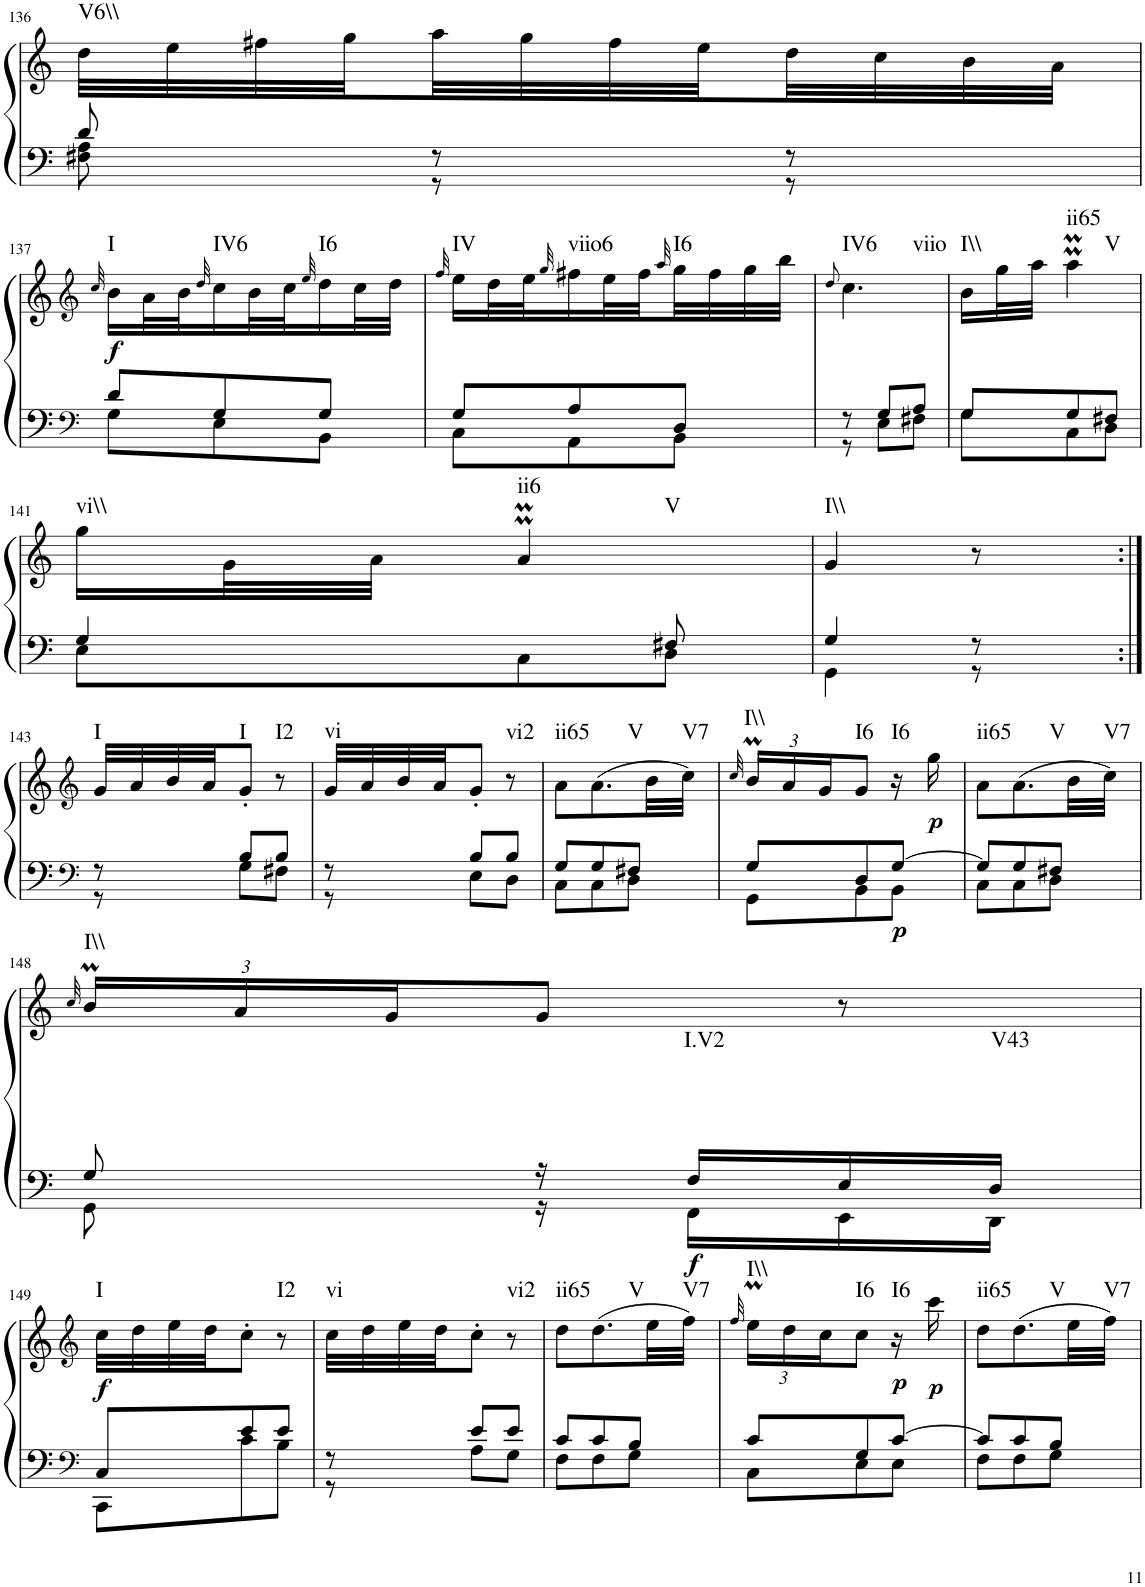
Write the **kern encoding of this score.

**kern	**kern	**dynam	**harte
*part1	*part1	*part1	*part1
*staff2	*staff1	*staff1/2	*
*I"unbenannt	*	*	*
!!LO:PB:g=z
*clefF4	*clefG2	*	*
*k[]	*k[]	*	*
*M3/8	*M3/8	*	*
=136	=136	=136	=136
*^	*	*	*
!	!	!	!	!LO:H:kt=V6\\
8d/	8F#X\ 8A\	32dd\LLL	.	N
.	.	32ee\	.	.
.	.	32ff#X\	.	.
.	.	32gg\	.	.
8r	8r	32aa\	.	.
.	.	32gg\	.	.
.	.	32ff#\	.	.
.	.	32ee\	.	.
8r	8r	32dd\	.	.
.	.	32cc\	.	.
.	.	32b\	.	.
.	.	32a\JJJ	.	.
!!LO:LB:g=z
=137	=137	=137	=137	=137
*clefF4	*	*clefG2	*	*
.	.	32qcc/	.	.
!	!	!	!LO:DY:b	!LO:H:kt=I
8d/L	8G\L	16b\LL	f	N
.	.	32a\L	.	.
.	.	32b\J	.	.
.	.	32qdd/	.	.
!	!	!	!	!LO:H:kt=IV6
8G/	8E\	16cc\	.	N
.	.	32b\L	.	.
.	.	32cc\J	.	.
.	.	32qee/	.	.
!	!	!	!	!LO:H:kt=I6
8G/J	8BB\J	16dd\	.	N
.	.	32cc\L	.	.
.	.	32dd\JJJ	.	.
=138	=138	=138	=138	=138
.	.	32qff/	.	.
!	!	!	!	!LO:H:kt=IV
8G/L	8C\L	16ee\LL	.	N
.	.	32dd\L	.	.
.	.	32ee\J	.	.
.	.	32qgg/	.	.
!	!	!	!	!LO:H:kt=viio6
8A/	8AA\	16ff#X\	.	N
.	.	32ee\L	.	.
.	.	32ff#\	.	.
.	.	32qaa/	.	.
!	!	!	!	!LO:H:kt=I6
8D/J	8BB\J	32gg\	.	N
.	.	32ff#\	.	.
.	.	32gg\	.	.
.	.	32bb\JJJ	.	.
=139	=139	=139	=139	=139
.	.	8qdd/	.	.
!	!	!	!	!LO:H:n=1:kt=IV6
!	!	!	!	!LO:H:n=2:kt=viio
8r	8r	4.cc\	.	N N
8G/L	8E\L	.	.	.
8A/J	8F#X\J	.	.	.
=140	=140	=140	=140	=140
!	!	!	!	!LO:H:kt=I\\
8G/L	8G\L	16b\LL	.	N
.	.	32gg\L	.	.
.	.	32aa\JJJ	.	.
!	!	!	!	!LO:H:n=1:kt=ii65
!	!	!	!	!LO:H:n=2:kt=V
8G/	8C\	4aaMM\	.	N N
8F#X/J	8D\J	.	.	.
!!LO:LB:g=z
=141	=141	=141	=141	=141
!	!	!	!	!LO:H:kt=vi\\
4G/	8E\L	16gg\LL	.	N
.	.	32g\L	.	.
.	.	32a\JJJ	.	.
!	!	!	!	!LO:H:n=1:kt=ii6
!	!	!	!	!LO:H:n=2:kt=V
.	8C\	4aMM/	.	N N
8F#X/	8D\J	.	.	.
=142	=142	=142	=142	=142
!	!	!	!	!LO:H:kt=I\\
4G/	4GG\	4g/	.	N
8r	8r	8r	.	.
!!LO:LB:g=z
=143:|!	=143:|!	=143:|!	=143:|!	=143:|!
*clefF4	*	*clefG2	*	*
!	!	!	!	!LO:H:kt=I
8r	8r	32g/LLL	.	N
.	.	32a/	.	.
.	.	32b/	.	.
.	.	32a/JJ	.	.
!	!	!	!	!LO:H:kt=I
8B/L	8G\L	8g'/J	.	N
!	!	!	!	!LO:H:kt=I2
8B/J	8F#X\J	8r	.	N
=144	=144	=144	=144	=144
!	!	!	!	!LO:H:kt=vi
8r	8r	32g/LLL	.	N
.	.	32a/	.	.
.	.	32b/	.	.
.	.	32a/JJ	.	.
8B/L	8E\L	8g'/J	.	.
!	!	!	!	!LO:H:kt=vi2
8B/J	8D\J	8r	.	N
=145	=145	=145	=145	=145
!	!	!	!	!LO:H:kt=ii65
8G/L	8C\L	8a\L	.	N
!	!	!	!	!LO:H:kt=V
8G/	8C\	(8.a\	.	N
8F#X/J	8D\J	.	.	.
.	.	32b\LL	.	.
!	!	!	!	!LO:H:kt=V7
.	.	32cc\JJJ)	.	N
=146	=146	=146	=146	=146
.	.	32qcc/	.	.
*	*	*Xbrackettup	*	*
!	!	!	!	!LO:H:kt=I\\
8G/L	8GG\L	24bm/LL	.	N
.	.	24a/	.	.
.	.	24g/J	.	.
!	!	!	!	!LO:H:kt=I6
8D/	8BB\	8g/J	.	N
!	!	!	!LO:DY:b=2	!LO:H:kt=I6
[8G/J	8BB\J	16r	p	N
!	!	!	!LO:DY:b	!
.	.	16gg\	p	.
=147	=147	=147	=147	=147
!	!	!	!	!LO:H:kt=ii65
8G/L]	8C\L	8a\L	.	N
!	!	!	!	!LO:H:kt=V
8G/	8C\	(8.a\	.	N
8F#X/J	8D\J	.	.	.
.	.	32b\LL	.	.
!	!	!	!	!LO:H:kt=V7
.	.	32cc\JJJ)	.	N
!!LO:LB:g=z
=148	=148	=148	=148	=148
.	.	32qcc/	.	.
!	!	!	!	!LO:H:kt=I\\
*	*	*^	*	*
*	*	*	*^	*	*
8G/	8GG\	24bm/LL	8.ryy	4ryy	.	N
.	.	24a/	.	.	.	.
.	.	24g/J	.	.	.	.
16r	16r	8g/J	.	.	.	.
!	!	!	!	!	!LO:DY:b=2	!LO:H:kt=I.V2
16F/LL	16FF\LL	.	8.ryy	.	f	N
16E/	16EE\	8r	.	16ryy	.	.
!	!	!	!	!	!	!LO:H:kt=V43
16D/JJ	16DD\JJ	.	.	16ryy	.	N
*	*	*v	*v	*v	*	*
!!LO:LB:g=z
=149	=149	=149	=149	=149
*clefF4	*	*clefG2	*	*
*	*	*^	*	*
*	*	*	*^	*	*
!	!	!	!	!	!LO:DY:b	!LO:H:kt=I
*	*	*v	*v	*v	*	*
8C/L	8CC\L	32cc\LLL	f	N
.	.	32dd\	.	.
.	.	32ee\	.	.
.	.	32dd\JJ	.	.
8e/	8c\	8cc'\J	.	.
!	!	!	!	!LO:H:kt=I2
8e/J	8B\J	8r	.	N
=150	=150	=150	=150	=150
!	!	!	!	!LO:H:kt=vi
8r	8r	32cc\LLL	.	N
.	.	32dd\	.	.
.	.	32ee\	.	.
.	.	32dd\JJ	.	.
8e/L	8A\L	8cc'\J	.	.
!	!	!	!	!LO:H:kt=vi2
8e/J	8G\J	8r	.	N
=151	=151	=151	=151	=151
!	!	!	!	!LO:H:kt=ii65
8c/L	8F\L	8dd\L	.	N
!	!	!	!	!LO:H:kt=V
8c/	8F\	(8.dd\	.	N
8B/J	8G\J	.	.	.
.	.	32ee\LL	.	.
!	!	!	!	!LO:H:kt=V7
.	.	32ff\JJJ)	.	N
=152	=152	=152	=152	=152
.	.	32qff/	.	.
!	!	!	!	!LO:H:kt=I\\
8c/L	8C\L	24eem\LL	.	N
.	.	24dd\	.	.
.	.	24cc\J	.	.
!	!	!	!	!LO:H:kt=I6
8G/	8E\	8cc\J	.	N
!	!	!	!LO:DY:b	!LO:H:kt=I6
[8c/J	8E\J	16r	p	N
!	!	!	!LO:DY:b	!
.	.	16ccc\	p	.
=153	=153	=153	=153	=153
!	!	!	!	!LO:H:kt=ii65
8c/L]	8F\L	8dd\L	.	N
!	!	!	!	!LO:H:kt=V
8c/	8F\	(8.dd\	.	N
8B/J	8G\J	.	.	.
.	.	32ee\LL	.	.
!	!	!	!	!LO:H:kt=V7
.	.	32ff\JJJ)	.	N
*v	*v	*	*	*
=	=	=	=
*-	*-	*-	*-
